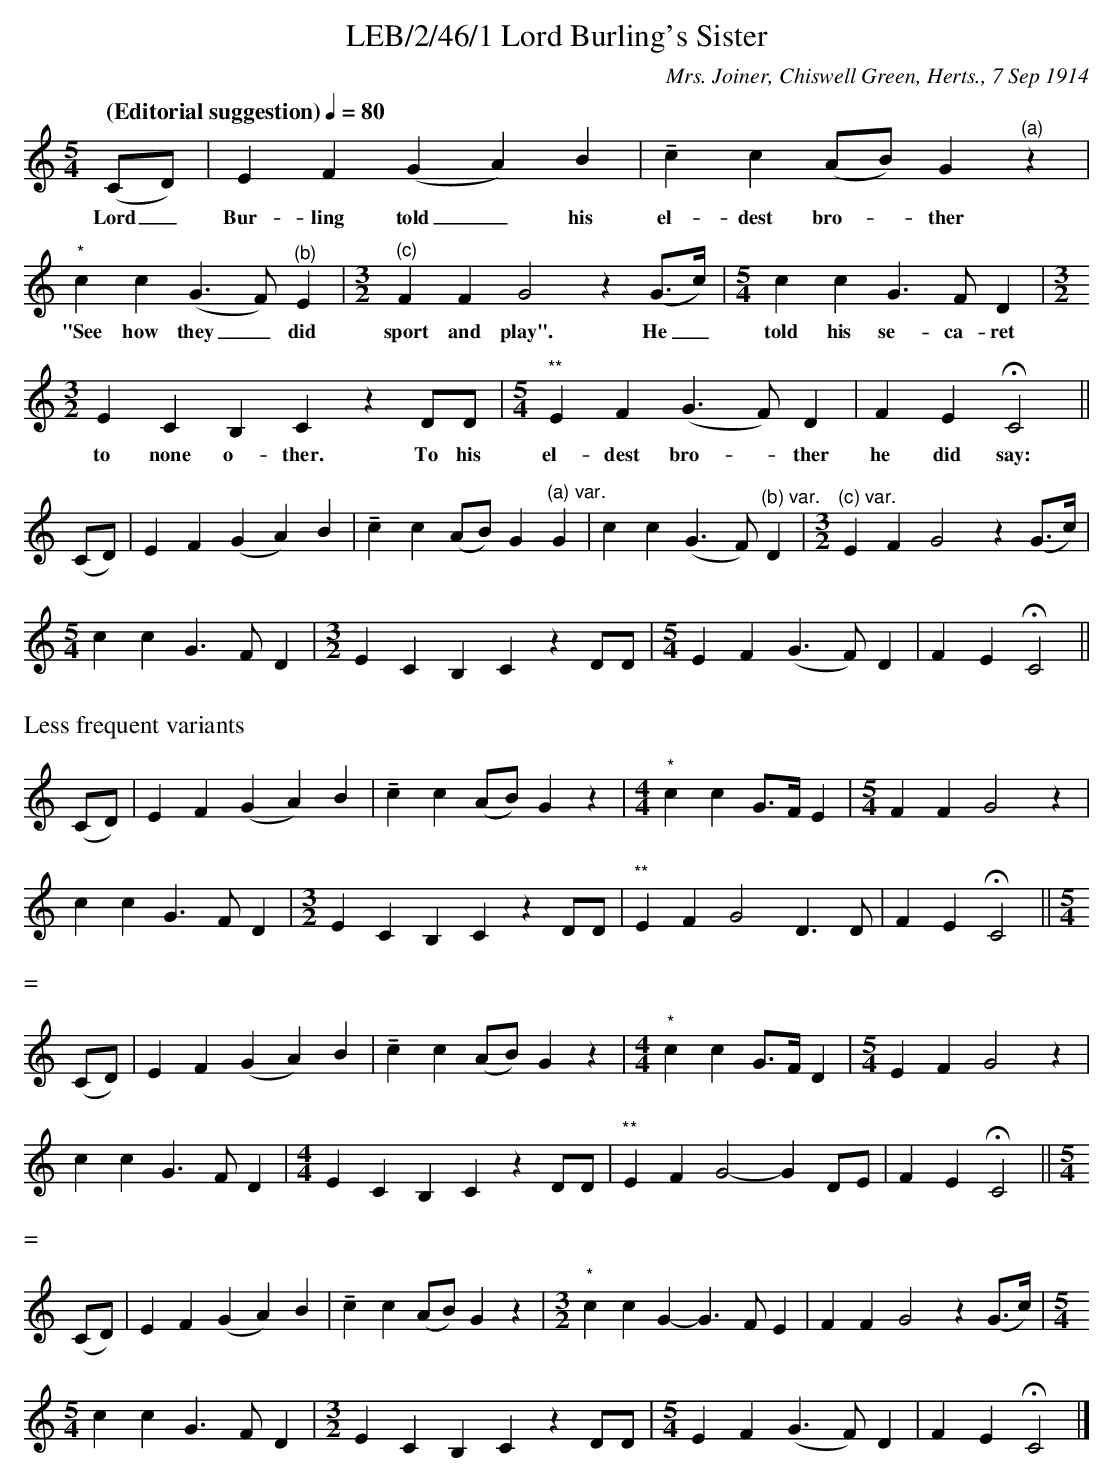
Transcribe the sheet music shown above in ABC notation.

X:1
T:LEB/2/46/1 Lord Burling's Sister
C:Mrs. Joiner, Chiswell Green, Herts., 7 Sep 1914
L:1/8
Q:"(Editorial suggestion)" 1/4=80
M:5/4
K:C
(CD) | E2 F2 (G2 A2) B2 | !tenuto!c2 c2 (AB) G2 "^(a)"z2 |
w:Lord_ Bur-ling told_ his el-dest bro-*ther "
"^*"c2 c2 (G3 F) "^(b)"E2 |[M:3/2] "^(c)"F2 F2 G4 z2 (G3/2c/2) |[M:5/4] c2 c2 G3 F D2 |[M:3/2]
w:"See how they_ did sport and play". He_ told his se-ca-ret
E2 C2 B,2 C2 z2 DD |[M:5/4] "^**"E2 F2 (G3 F) D2 | F2 E2 HC4 ||
w:to none o-ther. To his el-dest bro-*ther he did say:
%%text
(CD) | E2 F2 (G2 A2) B2 | !tenuto!c2 c2 (AB) G2 "^(a) var."G2 | c2 c2 (G3 F) "^(b) var."D2 |[M:3/2] "^(c) var."E2 F2 G4 z2 (G3/2c/2) |
[M:5/4] c2 c2 G3 F D2 |[M:3/2]E2 C2 B,2 C2 z2 DD |[M:5/4] E2 F2 (G3 F) D2 | F2 E2 HC4 ||
%%text
%%text Less frequent variants
(CD) | E2 F2 (G2 A2) B2 | !tenuto!c2 c2 (AB) G2 z2 |[M:4/4]"^*"c2 c2 G3/2F/2 E2 |[M:5/4] F2 F2 G4 z2 |
c2 c2 G3 F D2 |[M:3/2]E2 C2 B,2 C2 z2 DD | "^**"E2 F2 G4 D3 D | F2 E2 HC4 ||[M:5/4]
%%text =
(CD) | E2 F2 (G2 A2) B2 | !tenuto!c2 c2 (AB) G2 z2 |[M:4/4]"^*"c2 c2 G3/2F/2 D2 |[M:5/4] E2 F2 G4 z2 |
c2 c2 G3 F D2 |[M:4/4]E2 C2 B,2 C2 z2 DD | "^**"E2 F2 G4-G2 DE | F2 E2 HC4 ||[M:5/4]
%%text =
(CD) | E2 F2 (G2 A2) B2 | !tenuto!c2 c2 (AB) G2 z2 |[M:3/2]"^*"c2 c2 G2-G3 FE2 |F2 F2 G4 z2 (G3/2c/2)|[M:5/4]
c2 c2 G3 F D2 |[M:3/2]E2 C2 B,2 C2 z2 DD | [M:5/4]E2 F2 (G3 F) D2 | F2 E2 HC4 |]`
